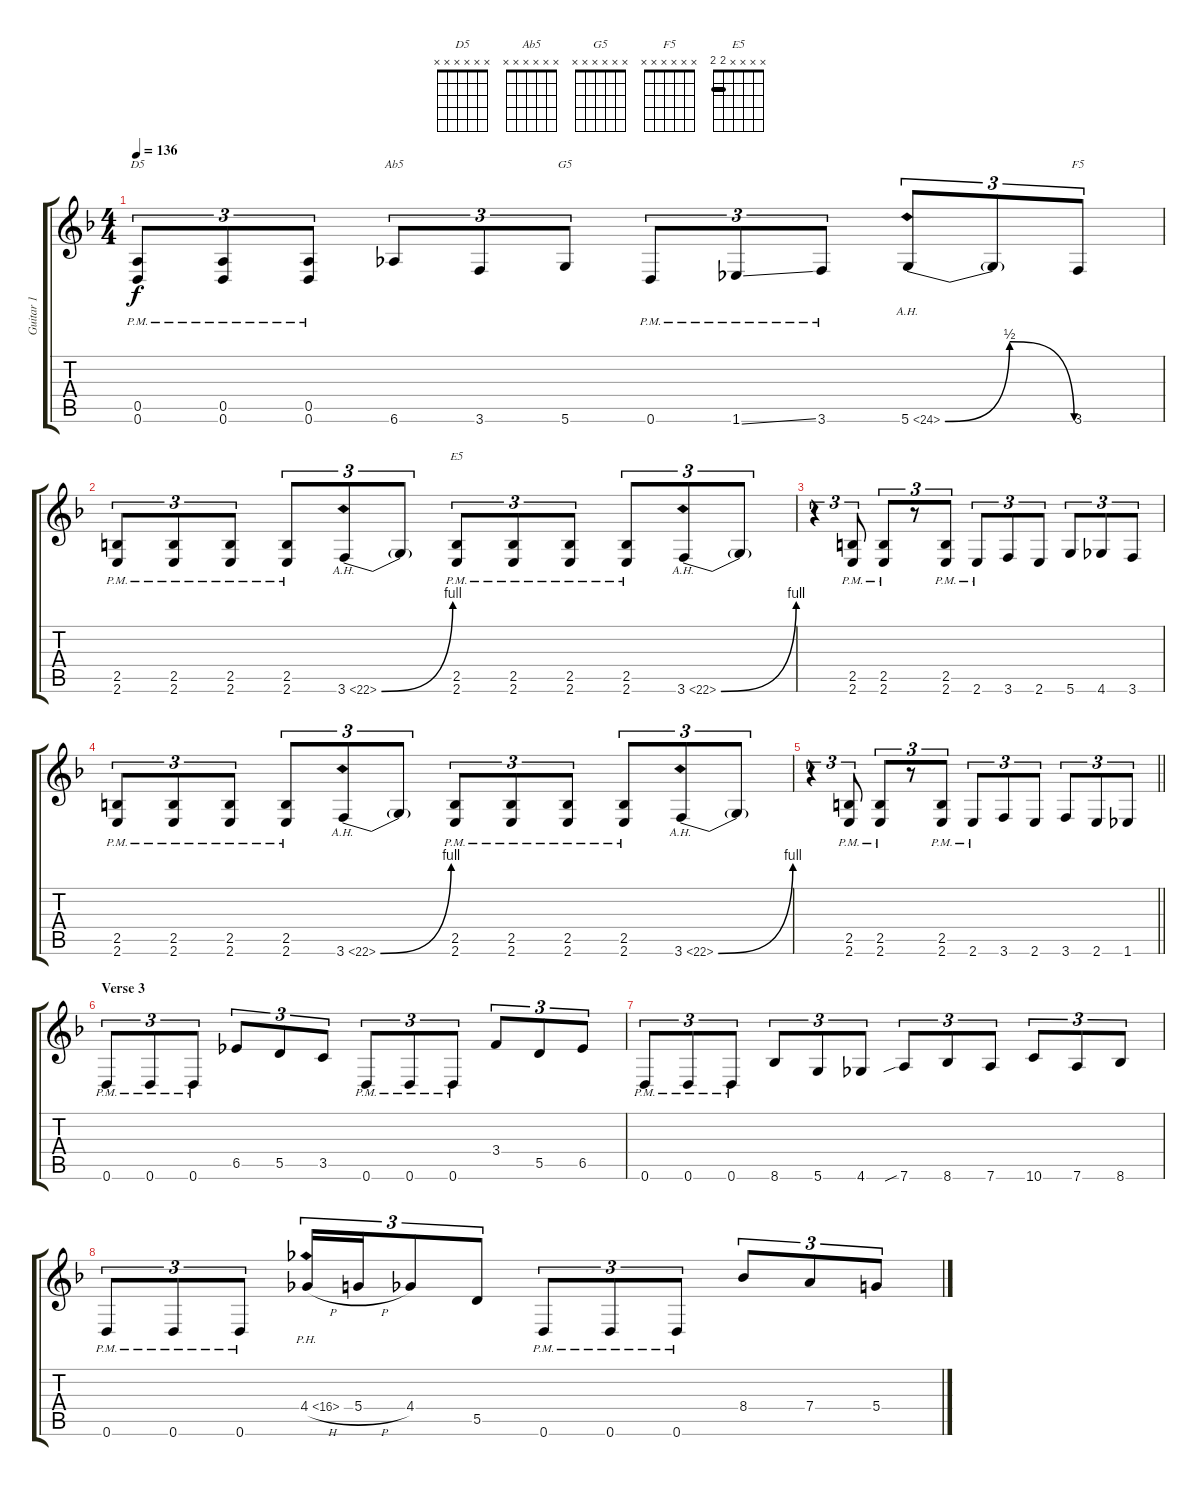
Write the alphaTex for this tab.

\track ("Guitar 1" "Guitar 1") {instrument distortionguitar}
\staff {score tabs}
\tuning (E4 B3 G3 D3 A2 D2) {hide}
\chord ("D5" x x x x x x)
\chord ("Ab5" x x x x x x)
\chord ("G5" x x x x x x)
\chord ("F5" x x x x x x)
\chord ("E5" x x x x 2 2) {barre 2}
\ts (4 4)
\tempo 136
\clef g2
\ks dminor
(0.5{pm} 0.6{pm}).8{tu (3 2) ch "D5" dy f} (0.5{pm} 0.6{pm}).8{tu (3 2)} (0.5{pm} 0.6{pm}).8{tu (3 2)} 6.6.8{tu (3 2) ch "Ab5"} 3.6.8{tu (3 2)} 5.6.8{tu (3 2) ch "G5"} 0.6{pm}.8{tu (3 2)} 1.6{ss pm}.8{tu (3 2)} 3.6{pm}.8{tu (3 2)} 5.6{be (bendrelease 0 0 20 2 20 2 60 0) ah 19}.8{tu (3 2)} 5.6{t}.8{tu (3 2)} 3.6.8{tu (3 2) ch "F5"} |
(2.5{pm} 2.6{pm}).8{tu (3 2)} (2.5{pm} 2.6{pm}).8{tu (3 2)} (2.5{pm} 2.6{pm}).8{tu (3 2)} (2.5{pm} 2.6{pm}).8{tu (3 2)} 3.6{be (bend 0 0 60 4) ah 19}.8{tu (3 2)} 3.6{t}.8{tu (3 2)} (2.5{pm} 2.6{pm}).8{tu (3 2) ch "E5"} (2.5{pm} 2.6{pm}).8{tu (3 2)} (2.5{pm} 2.6{pm}).8{tu (3 2)} (2.5{pm} 2.6{pm}).8{tu (3 2)} 3.6{be (bend 0 0 60 4) ah 19}.8{tu (3 2)} 3.6{t}.8{tu (3 2)} |
r.4{tu (3 2)} (2.5{pm} 2.6{pm}).8{tu (3 2)} (2.5{pm} 2.6{pm}).8{tu (3 2)} r.8{tu (3 2)} (2.5{pm} 2.6{pm}).8{tu (3 2)} 2.6{pm}.8{tu (3 2)} 3.6.8{tu (3 2)} 2.6.8{tu (3 2)} 5.6.8{tu (3 2)} 4.6.8{tu (3 2)} 3.6.8{tu (3 2)} |
(2.5{pm} 2.6{pm}).8{tu (3 2)} (2.5{pm} 2.6{pm}).8{tu (3 2)} (2.5{pm} 2.6{pm}).8{tu (3 2)} (2.5{pm} 2.6{pm}).8{tu (3 2)} 3.6{be (bend 0 0 60 4) ah 19}.8{tu (3 2)} 3.6{t}.8{tu (3 2)} (2.5{pm} 2.6{pm}).8{tu (3 2)} (2.5{pm} 2.6{pm}).8{tu (3 2)} (2.5{pm} 2.6{pm}).8{tu (3 2)} (2.5{pm} 2.6{pm}).8{tu (3 2)} 3.6{be (bend 0 0 60 4) ah 19}.8{tu (3 2)} 3.6{t}.8{tu (3 2)} |
\barLineRight lightlight
r.4{tu (3 2)} (2.5{pm} 2.6{pm}).8{tu (3 2)} (2.5{pm} 2.6{pm}).8{tu (3 2)} r.8{tu (3 2)} (2.5{pm} 2.6{pm}).8{tu (3 2)} 2.6{pm}.8{tu (3 2)} 3.6.8{tu (3 2)} 2.6.8{tu (3 2)} 3.6.8{tu (3 2)} 2.6.8{tu (3 2)} 1.6.8{tu (3 2)} |
\section ("" "Verse 3")
0.6{pm}.8{tu (3 2)} 0.6{pm}.8{tu (3 2)} 0.6{pm}.8{tu (3 2)} 6.5.8{tu (3 2)} 5.5.8{tu (3 2)} 3.5.8{tu (3 2)} 0.6{pm}.8{tu (3 2)} 0.6{pm}.8{tu (3 2)} 0.6{pm}.8{tu (3 2)} 3.4.8{tu (3 2)} 5.5.8{tu (3 2)} 6.5.8{tu (3 2)} |
0.6{pm}.8{tu (3 2)} 0.6{pm}.8{tu (3 2)} 0.6{pm}.8{tu (3 2)} 8.6.8{tu (3 2)} 5.6.8{tu (3 2)} 4.6.8{tu (3 2)} 7.6{sib}.8{tu (3 2)} 8.6.8{tu (3 2)} 7.6.8{tu (3 2)} 10.6.8{tu (3 2)} 7.6.8{tu (3 2)} 8.6.8{tu (3 2)} |
0.6{pm}.8{tu (3 2)} 0.6{pm}.8{tu (3 2)} 0.6{pm}.8{tu (3 2)} 4.4{ph 12 h}.16{tu (3 2)} 5.4{h}.16{tu (3 2)} 4.4.8{tu (3 2)} 5.5.8{tu (3 2)} 0.6{pm}.8{tu (3 2)} 0.6{pm}.8{tu (3 2)} 0.6{pm}.8{tu (3 2)} 8.4.8{tu (3 2)} 7.4.8{tu (3 2)} 5.4.8{tu (3 2)}
